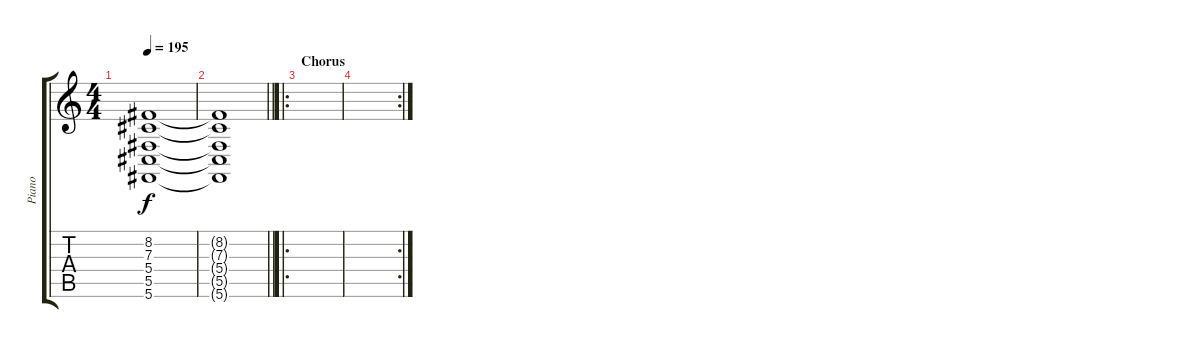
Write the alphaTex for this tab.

\track ("Piano" "Piano") {instrument acousticgrandpiano}
\staff {score tabs}
\tuning (Eb4 Bb3 Gb3 Db3 Ab2 Db2) {hide}
\ts (4 4)
\tempo 195
\clef g2
\ks c
(8.2 7.3 5.4 5.5 5.6).1{dy f} |
\barLineRight lightlight
(8.2{t} 7.3{t} 5.4{t} 5.5{t} 5.6{t}).1 |
\ro
\section ("" "Chorus")
|
\rc 2
